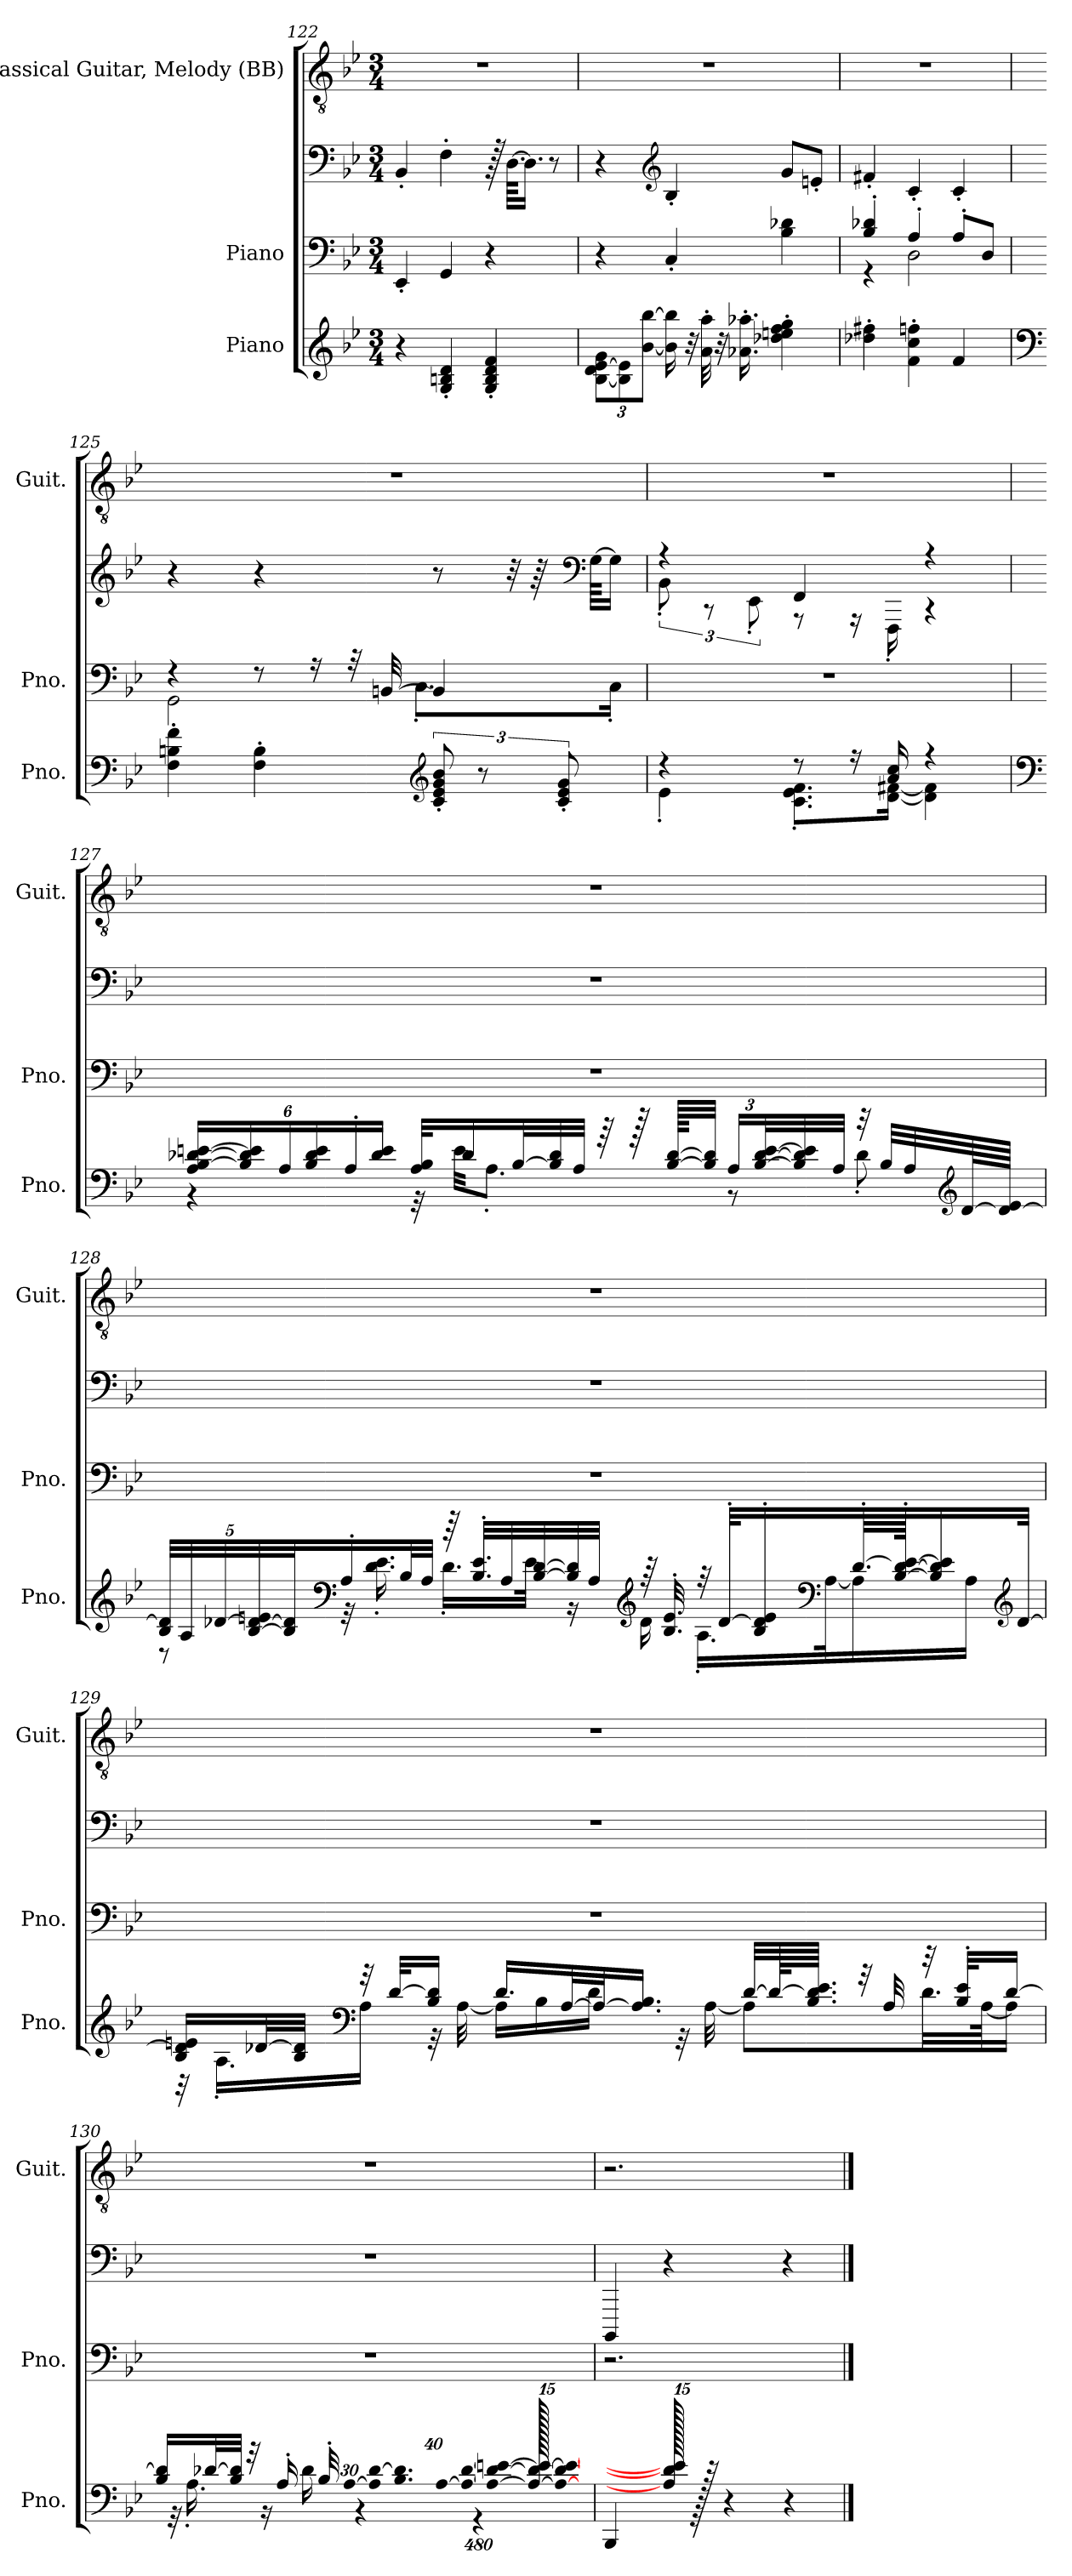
**kern	**kern	**kern	**kern
*part3	*part2	*part2	*part1
*staff4	*staff3	*staff2	*staff1
*I"Piano	*I"Piano	*	*I"Classical Guitar, Melody  (BB)
*I'Pno.	*I'Pno.	*	*I'Guit.
*clefG2	*clefF4	*clefF4	*clefGv2
*k[b-e-]	*k[b-e-]	*k[b-e-]	*k[b-e-]
*M3/4	*M3/4	*M3/4	*M3/4
=122	=122	=122	=122
4r	4EE-'/	4BB-'/	2.r
4G/' 4Bn/' 4d/'	4GG/	4F'\	.
4G/' 4B/' 4d/' 4f/'	4r	128r	.
.	.	[64.D\KKLL	.
.	.	16.D\JJ]	.
.	.	8r	.
!!LO:PB:g=z
=123	=123	=123	=123
*Xbrackettup	*	*	*
[12B-\ 12d\ [12e-\ 12g\L	4r	4r	2.r
12B-\] 12e-\]	.	.	.
[12b-\ [12bb-\J	.	.	.
*	*	*clefG2	*
16b-\] 16bb-\]	4C'/	4B-'/	.
32r	.	.	.
32a\' 32aa\'	.	.	.
32r	.	.	.
16.a-X\' 16.aa-X\'	.	.	.
4dd-X\' 4een\' 4ff\' 4gg\'	4B-\ 4d-X\	8g/L	.
.	.	8en'/J	.
=124	=124	=124	=124
*	*^	*	*
4dd-X\' 4ff#X\'	4B-/' 4d-X/'	4r	4f#X'/	2.r
4f\' 4cc\' 4ffn\'	4A'/	2D\	4c'/	.
4f/	8A'/L	.	4c'/	.
.	8D/J	.	.	.
=125	=125	=125	=125	=125
*clefF4	*	*	*	*
4F\' 4Bn\' 4f\'	4r	2GG\	4r	2.r
4F\' 4B\'	8r	.	4r	.
.	16r	.	.	.
.	32r	.	.	.
.	[32BBn/	.	.	.
*clefG2	*	*	*	*
*brackettup	*	*	*	*
12c/' 12e-/' 12g/' 12b-/'	4BB/]	8.C'\L	8r	.
12r	.	.	.	.
.	.	.	32r	.
.	.	.	64r	.
12c/' 12e-/' 12g/'	.	.	.	.
*	*	*	*clefF4	*
.	.	.	[64G\KKLL	.
.	.	16C'\Jk	16G\JJ]	.
*	*v	*v	*	*
!!LO:LB:g=z
=126	=126	=126	=126
*^	*	*^	*
4r	4e-'\	2.r	4r	12BB-'\	2.r
.	.	.	.	12r	.
.	.	.	.	12EE-'\	.
8r	8.c\' 8.e-\' 8.f\'L	.	4FF/	8r	.
16r	.	.	.	16r	.
16a/ 16cc/	[16d\ [16f#X\Jk	.	.	16FFF'\	.
4r	4d\] 4f#\]	.	4r	4r	.
*	*	*	*v	*v	*
!!LO:LB:g=z
=127	=127	=127	=127	=127
*clefF4	*	*	*	*
*Xbrackettup	*	*	*	*
24A/ [24B-/ [24d-X/ [24en/LL	4r	2.r	2.r	2.r
24B-/] 24d-/] 24e/]	.	.	.	.
24A/	.	.	.	.
24B-/ 24d-/ 24e/	.	.	.	.
24A'/	.	.	.	.
24d-/ 24e/JJ	.	.	.	.
32A/ 32B-/KLL	32r	.	.	.
16d-/	32e\KKL	.	.	.
.	8.A'\J	.	.	.
[32B-/L	.	.	.	.
32B-/] 32d-/	.	.	.	.
32A/JJJ	.	.	.	.
64r	.	.	.	.
128r	.	.	.	.
[128B-/ [128d-/KKLLL	.	.	.	.
32B-/] 32d-/]JJJ	.	.	.	.
24A/LL	8r	.	.	.
[48B-/ [48d-/ [48e/L	.	.	.	.
32B-/] 32d-/] 32e/]	.	.	.	.
32A/JJJ	.	.	.	.
32r	8d-'\	.	.	.
32B-/LLL	.	.	.	.
32A/	.	.	.	.
*clefG2	*	*	*	*
[64d-/L	.	.	.	.
64d-/_ 64e/JJJJ	.	.	.	.
!!LO:PB:g=z
=128	=128	=128	=128	=128
40B-/ 40d-/]LLL	8r	2.r	2.r	2.r
40A/	.	.	.	.
[40d-X/	.	.	.	.
[40B-/ 40d-/_ 40en/	.	.	.	.
40B-/] 40d-/]J	.	.	.	.
*clefF4	*	*	*	*
16A'/	32r	.	.	.
.	16.d-\' 16.e\'	.	.	.
32B-/L	.	.	.	.
32A/JJJ	.	.	.	.
64r	16.d-'\LL	.	.	.
32.B-/' 32.e/'LLL	.	.	.	.
32A/	.	.	.	.
[32B-/ [32d-/	32e\JJk	.	.	.
32B-/] 32d-/]	16r	.	.	.
32A/JJJ	.	.	.	.
*clefG2	*	*	*	*
64r	16d-\	.	.	.
32.B-/' 32.e/'	.	.	.	.
32r	16.A'\LL	.	.	.
[32d-'/KLL	.	.	.	.
16B-/' 16d-/]' 16e/'	.	.	.	.
*clefF4	*	*	*	*
.	[32A\K	.	.	.
[64.d-'/LL	16A\]	.	.	.
[128B-/' 128d-/_' [128e/'JJK	.	.	.	.
16B-/] 16d-/] 16e/]	.	.	.	.
.	16A\JJ	.	.	.
*clefG2	*	*	*	*
[32d-/JJk	.	.	.	.
!!LO:LB:g=z
=129	=129	=129	=129	=129
16B-/ 16d-/] 16en/LL	32r	2.r	2.r	2.r
.	16.A'\LL	.	.	.
[32d-X/L	.	.	.	.
32B-/ 32d-/]JJJ	.	.	.	.
*clefF4	*	*	*	*
32r	16A\JJ	.	.	.
[32d-/KLL	.	.	.	.
16B-/ 16d-/]JJ	32r	.	.	.
.	[32A\	.	.	.
16.d-/LL	16A\LL]	.	.	.
.	16B-\	.	.	.
[32A/L	.	.	.	.
32A/J_	16d-\JJ	.	.	.
16.A/] 16.B-/JJ	.	.	.	.
.	32r	.	.	.
.	[32A\	.	.	.
[32d-/LLL	8A\L]	.	.	.
128d-/KL_	.	.	.	.
64.B-/ 64.d-/] 64.e/JJJJ	.	.	.	.
32r	.	.	.	.
32A/	.	.	.	.
32r	32.d-\LL	.	.	.
32B-/' 32e/'KLL	.	.	.	.
.	[64A\JK	.	.	.
[16d-/JJ	16A\JJ]	.	.	.
!!LO:LB:g=z
=130	=130	=130	=130	=130
16B-/ 16d-/]LL	1920ryy	2.r	2.r	2.r
.	32r	.	.	.
.	16.A'\	.	.	.
[32d-X/L	.	.	.	.
32B-/ 32d-/]JJJ	.	.	.	.
32r	.	.	.	.
.	16r	.	.	.
16A'/LL	.	.	.	.
.	16d-\	.	.	.
32B-'/L	.	.	.	.
!LO:N:vis=64	!	!	!	!
[960%17A/K	.	.	.	.
.	4r	.	.	.
!LO:N:vis=32	!	!	!	!
640%23A/] [640%23d-/	.	.	.	.
!LO:N:vis=32.	!	!	!	!
1920%103B-/ 1920%103d-/]	.	.	.	.
!LO:N:vis=32	!	!	!	!
[640%23A/	.	.	.	.
!LO:N:vis=32	!	!	!	!
640%23A/_ [640%23d-/J	.	.	.	.
240%17A/_ 240%17d-/_ [240%17en/J	.	.	.	.
1920A/_ 1920d-/_ 1920e/_	.	.	.	.
1920%479A/_ 1920%479d-/_ 1920%479e/_	1920%479r	.	.	.
*v	*v	*	*	*
=131	=131	=131	=131
4BBB-/	2.r	4BBBB-/	2.r
1920A/] 1920d-/] 1920e/]	.	4r	.
1920r	.	.	.
4r	.	.	.
.	.	4r	.
4r	.	.	.
.	960ryy	960ryy	960ryy
==	==	==	==
*-	*-	*-	*-
